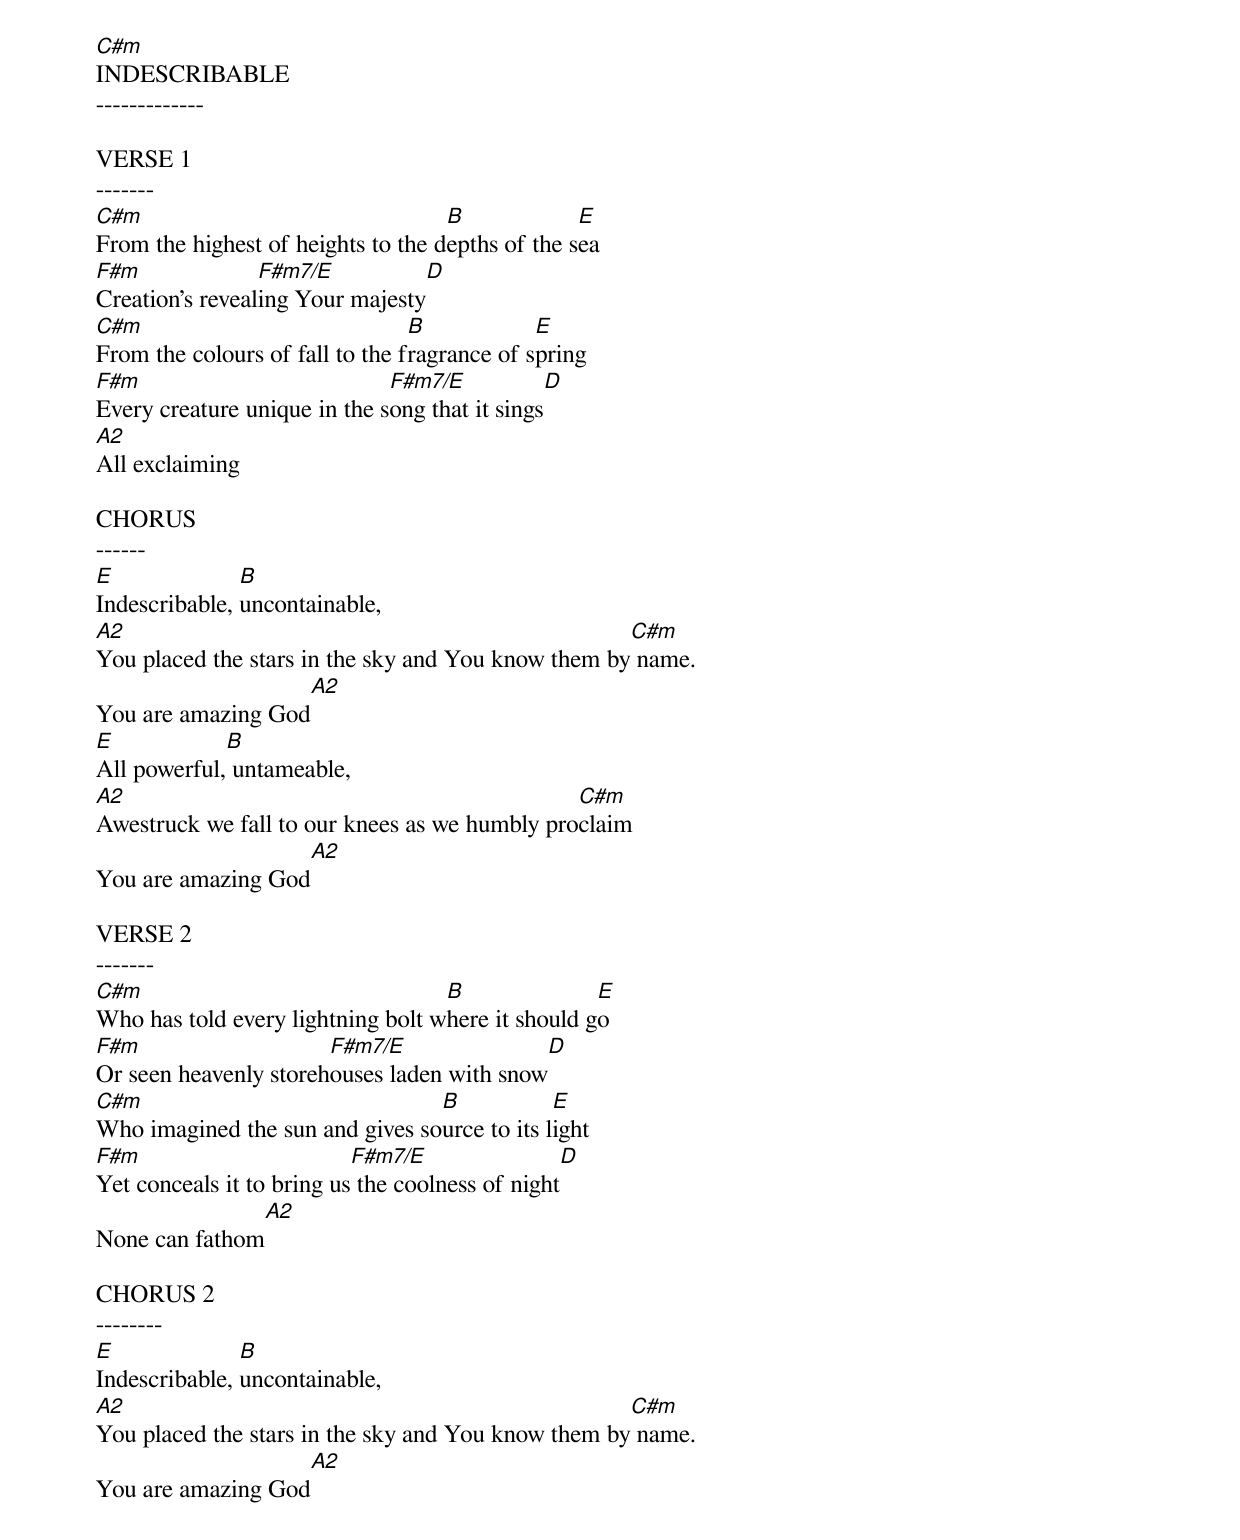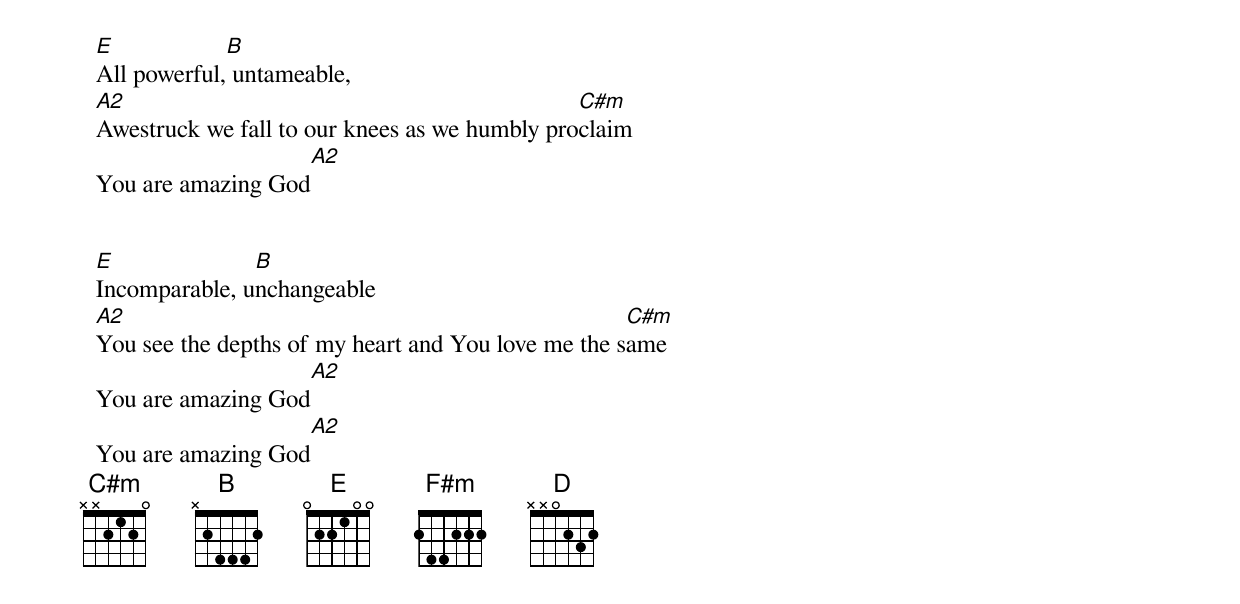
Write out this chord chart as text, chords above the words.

  C#m
  INDESCRIBABLE
  -------------

  VERSE 1
  -------
  C#m                                 B             E
  From the highest of heights to the depths of the sea
  F#m              F#m7/E           D
  Creation's revealing Your majesty
  C#m                              B            E
  From the colours of fall to the fragrance of spring
  F#m                           F#m7/E           D
  Every creature unique in the song that it sings
  A2
  All exclaiming

  CHORUS
  ------
  E              B
  Indescribable, uncontainable,
  A2                                                  C#m
  You placed the stars in the sky and You know them by name.
                      A2
  You are amazing God
  E            B
  All powerful, untameable,
  A2                                             C#m
  Awestruck we fall to our knees as we humbly proclaim
                      A2
  You are amazing God

  VERSE 2
  -------
  C#m                                B               E
  Who has told every lightning bolt where it should go
  F#m                    F#m7/E                 D
  Or seen heavenly storehouses laden with snow
  C#m                              B            E
  Who imagined the sun and gives source to its light
  F#m                        F#m7/E                 D
  Yet conceals it to bring us the coolness of night
                  A2
  None can fathom

  CHORUS 2
  --------
  E              B
  Indescribable, uncontainable,
  A2                                                  C#m
  You placed the stars in the sky and You know them by name.
                      A2
  You are amazing God
  E            B
  All powerful, untameable,
  A2                                             C#m
  Awestruck we fall to our knees as we humbly proclaim
                      A2
  You are amazing God


  E              B
  Incomparable, unchangeable
  A2                                                  C#m
  You see the depths of my heart and You love me the same
                      A2
  You are amazing God
                      A2
  You are amazing God
